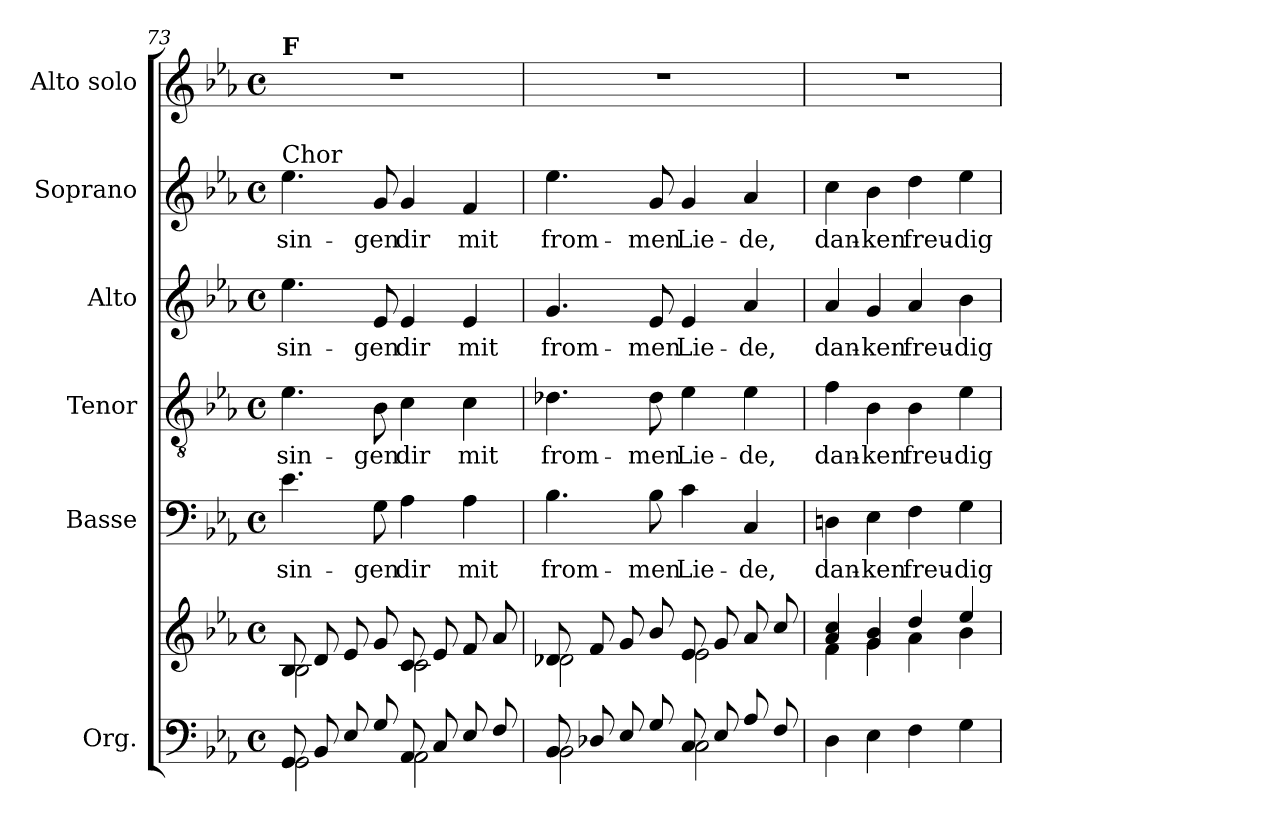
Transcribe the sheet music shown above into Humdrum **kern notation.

**kern	**kern	**kern	**text	**kern	**text	**kern	**text	**kern	**text	**kern
*part6	*part6	*part5	*part5	*part4	*part4	*part3	*part3	*part2	*part2	*part1
*staff7	*staff6	*staff5	*staff5	*staff4	*staff4	*staff3	*staff3	*staff2	*staff2	*staff1
*I"Org.	*	*I"Basse	*	*I"Tenor	*	*I"Alto	*	*I"Soprano	*	*I"Alto solo
*	*	*I'B.	*	*I'T.	*	*I'A.	*	*I'S.	*	*
*clefF4	*clefG2	*clefF4	*	*clefGv2	*	*clefG2	*	*clefG2	*	*clefG2
*k[b-e-a-]	*k[b-e-a-]	*k[b-e-a-]	*	*k[b-e-a-]	*	*k[b-e-a-]	*	*k[b-e-a-]	*	*k[b-e-a-]
*M4/4	*M4/4	*M4/4	*	*M4/4	*	*M4/4	*	*M4/4	*	*M4/4
*met(c)	*met(c)	*met(c)	*	*met(c)	*	*met(c)	*	*met(c)	*	*met(c)
=73	=73	=73	=73	=73	=73	=73	=73	=73	=73	=73
*^	*^	*	*	*	*	*	*	*	*	*
!	!	!	!	!	!	!	!	!	!	!	!	!LO:TX:B:t=F
!	!	!	!	!	!	!	!	!	!	!LO:TX:a:t=Chor	!	!
!	!	!	!	!	!LO:LY:b	!	!LO:LY:b	!	!LO:LY:b	!	!LO:LY:b	!
8GG	2GG	8B-	2B-	4.e-\	sin-	4.e-\	sin-	4.ee-\	sin-	4.ee-\	sin-	1r
8BB-	.	8d	.	.	.	.	.	.	.	.	.	.
8E-	.	8e-	.	.	.	.	.	.	.	.	.	.
!	!	!	!	!	!LO:LY:b	!	!LO:LY:b	!	!LO:LY:b	!	!LO:LY:b	!
8G	.	8g	.	8G\	-gen	8B-\	-gen	8e-/	-gen	8g/	-gen	.
!	!	!	!	!	!LO:LY:b	!	!LO:LY:b	!	!LO:LY:b	!	!LO:LY:b	!
8AA-	2AA-	8c	2c	4A-\	dir	4c\	dir	4e-/	dir	4g/	dir	.
8C	.	8e-	.	.	.	.	.	.	.	.	.	.
!	!	!	!	!	!LO:LY:b	!	!LO:LY:b	!	!LO:LY:b	!	!LO:LY:b	!
8E-	.	8f	.	4A-\	mit	4c\	mit	4e-/	mit	4f/	mit	.
8F	.	8a-	.	.	.	.	.	.	.	.	.	.
=74	=74	=74	=74	=74	=74	=74	=74	=74	=74	=74	=74	=74
!	!	!	!	!	!LO:LY:b	!	!LO:LY:b	!	!LO:LY:b	!	!LO:LY:b	!
8BB-	2BB-	8d-X	2d-	4.B-\	from-	4.d-X\	from-	4.g/	from-	4.ee-\	from-	1r
8D-X	.	8f	.	.	.	.	.	.	.	.	.	.
8E-	.	8g	.	.	.	.	.	.	.	.	.	.
!	!	!	!	!	!LO:LY:b	!	!LO:LY:b	!	!LO:LY:b	!	!LO:LY:b	!
8G	.	8b-	.	8B-\	-men	8d-\	-men	8e-/	-men	8g/	-men	.
!	!	!	!	!	!LO:LY:b	!	!LO:LY:b	!	!LO:LY:b	!	!LO:LY:b	!
8C	2C	8e-	2e-	4c\	Lie-	4e-\	Lie-	4e-/	Lie-	4g/	Lie-	.
8E-	.	8g	.	.	.	.	.	.	.	.	.	.
!	!	!	!	!	!LO:LY:b	!	!LO:LY:b	!	!LO:LY:b	!	!LO:LY:b	!
8A-	.	8a-	.	4C/	-de,	4e-\	-de,	4a-/	-de,	4a-/	-de,	.
8F	.	8cc	.	.	.	.	.	.	.	.	.	.
*v	*v	*	*	*	*	*	*	*	*	*	*	*
=75	=75	=75	=75	=75	=75	=75	=75	=75	=75	=75	=75
!	!	!	!	!LO:LY:b	!	!LO:LY:b	!	!LO:LY:b	!	!LO:LY:b	!
4D	4a- 4cc	4f	4Dn\	dan-	4f\	dan-	4a-/	dan-	4cc\	dan-	1r
!	!	!	!	!LO:LY:b	!	!LO:LY:b	!	!LO:LY:b	!	!LO:LY:b	!
4E-	4g 4b-	4g	4E-\	-ken	4B-\	-ken	4g/	-ken	4b-\	-ken	.
!	!	!	!	!LO:LY:b	!	!LO:LY:b	!	!LO:LY:b	!	!LO:LY:b	!
4F	4dd	4a-	4F\	freu-	4B-\	freu-	4a-/	freu-	4dd\	freu-	.
!	!	!	!	!LO:LY:b	!	!LO:LY:b	!	!LO:LY:b	!	!LO:LY:b	!
4G	4ee-	4b-	4G\	-dig	4e-\	-dig	4b-\	-dig	4ee-\	-dig	.
*	*v	*v	*	*	*	*	*	*	*	*	*
=	=	=	=	=	=	=	=	=	=	=
*-	*-	*-	*-	*-	*-	*-	*-	*-	*-	*-
